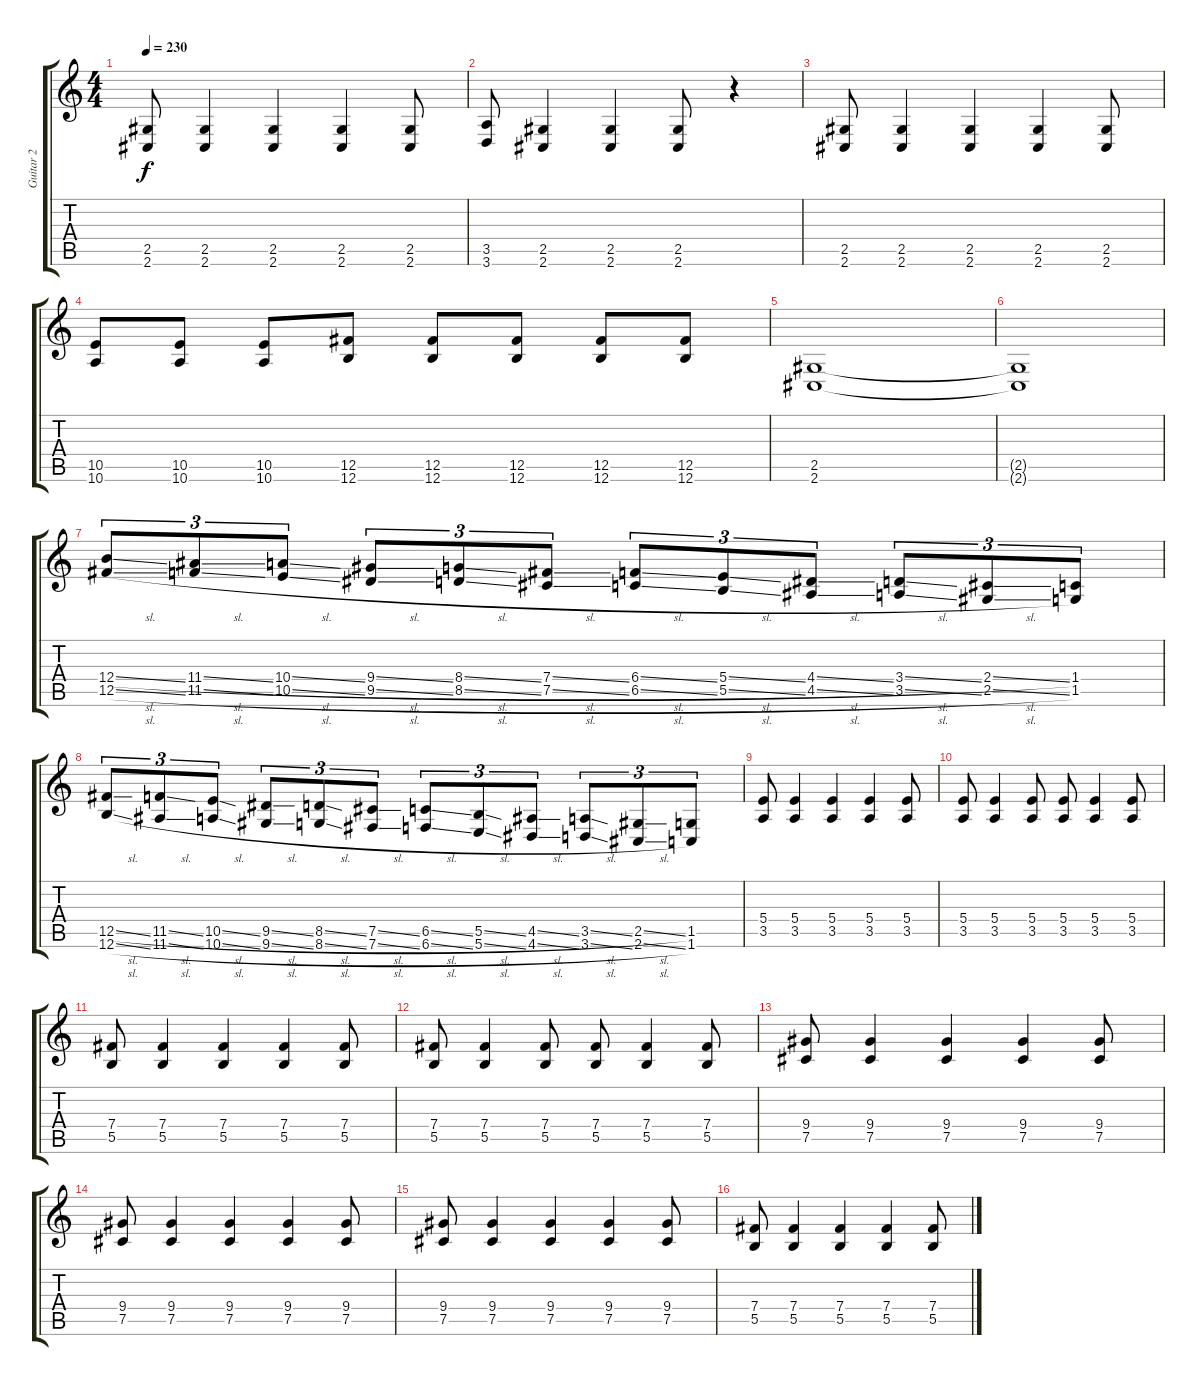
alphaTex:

\track ("Guitar 2" "Guitar 2") {instrument distortionguitar}
\staff {score tabs}
\tuning (Db4 Ab3 E3 B2 Gb2 B1) {hide}
\ts (4 4)
\tempo 230
\clef g2
\ks c
(2.5 2.6).8{dy f} (2.5 2.6).4 (2.5 2.6).4 (2.5 2.6).4 (2.5 2.6).8 |
(3.5 3.6).8 (2.5 2.6).4 (2.5 2.6).4 (2.5 2.6).8 r.4 |
(2.5 2.6).8 (2.5 2.6).4 (2.5 2.6).4 (2.5 2.6).4 (2.5 2.6).8 |
(10.5 10.6).8 (10.5 10.6).8 (10.5 10.6).8 (12.5 12.6).8 (12.5 12.6).8 (12.5 12.6).8 (12.5 12.6).8 (12.5 12.6).8 |
(2.5 2.6).1 |
(2.5{t} 2.6{t}).1 |
(12.4{sl} 12.5{sl}).8{tu (3 2) volume 10 instrument guitarharmonics} (11.4{sl} 11.5{sl}).8{tu (3 2)} (10.4{sl} 10.5{sl}).8{tu (3 2)} (9.4{sl} 9.5{sl}).8{tu (3 2)} (8.4{sl} 8.5{sl}).8{tu (3 2)} (7.4{sl} 7.5{sl}).8{tu (3 2)} (6.4{sl} 6.5{sl}).8{tu (3 2)} (5.4{sl} 5.5{sl}).8{tu (3 2)} (4.4{sl} 4.5{sl}).8{tu (3 2)} (3.4{sl} 3.5{sl}).8{tu (3 2)} (2.4{sl} 2.5{sl}).8{tu (3 2)} (1.4 1.5).8{tu (3 2)} |
(12.5{sl} 12.6{sl}).8{tu (3 2)} (11.5{sl} 11.6{sl}).8{tu (3 2)} (10.5{sl} 10.6{sl}).8{tu (3 2)} (9.5{sl} 9.6{sl}).8{tu (3 2)} (8.5{sl} 8.6{sl}).8{tu (3 2)} (7.5{sl} 7.6{sl}).8{tu (3 2)} (6.5{sl} 6.6{sl}).8{tu (3 2)} (5.5{sl} 5.6{sl}).8{tu (3 2)} (4.5{sl} 4.6{sl}).8{tu (3 2)} (3.5{sl} 3.6{sl}).8{tu (3 2)} (2.5{sl} 2.6{sl}).8{tu (3 2)} (1.5 1.6).8{tu (3 2)} |
(5.4 3.5).8{instrument distortionguitar} (5.4 3.5).4 (5.4 3.5).4 (5.4 3.5).4 (5.4 3.5).8 |
(5.4 3.5).8 (5.4 3.5).4 (5.4 3.5).8 (5.4 3.5).8 (5.4 3.5).4 (5.4 3.5).8 |
(7.4 5.5).8 (7.4 5.5).4 (7.4 5.5).4 (7.4 5.5).4 (7.4 5.5).8 |
(7.4 5.5).8 (7.4 5.5).4 (7.4 5.5).8 (7.4 5.5).8 (7.4 5.5).4 (7.4 5.5).8 |
(9.4 7.5).8 (9.4 7.5).4 (9.4 7.5).4 (9.4 7.5).4 (9.4 7.5).8 |
(9.4 7.5).8 (9.4 7.5).4 (9.4 7.5).4 (9.4 7.5).4 (9.4 7.5).8 |
(9.4 7.5).8 (9.4 7.5).4 (9.4 7.5).4 (9.4 7.5).4 (9.4 7.5).8 |
(7.4 5.5).8 (7.4 5.5).4 (7.4 5.5).4 (7.4 5.5).4 (7.4 5.5).8
